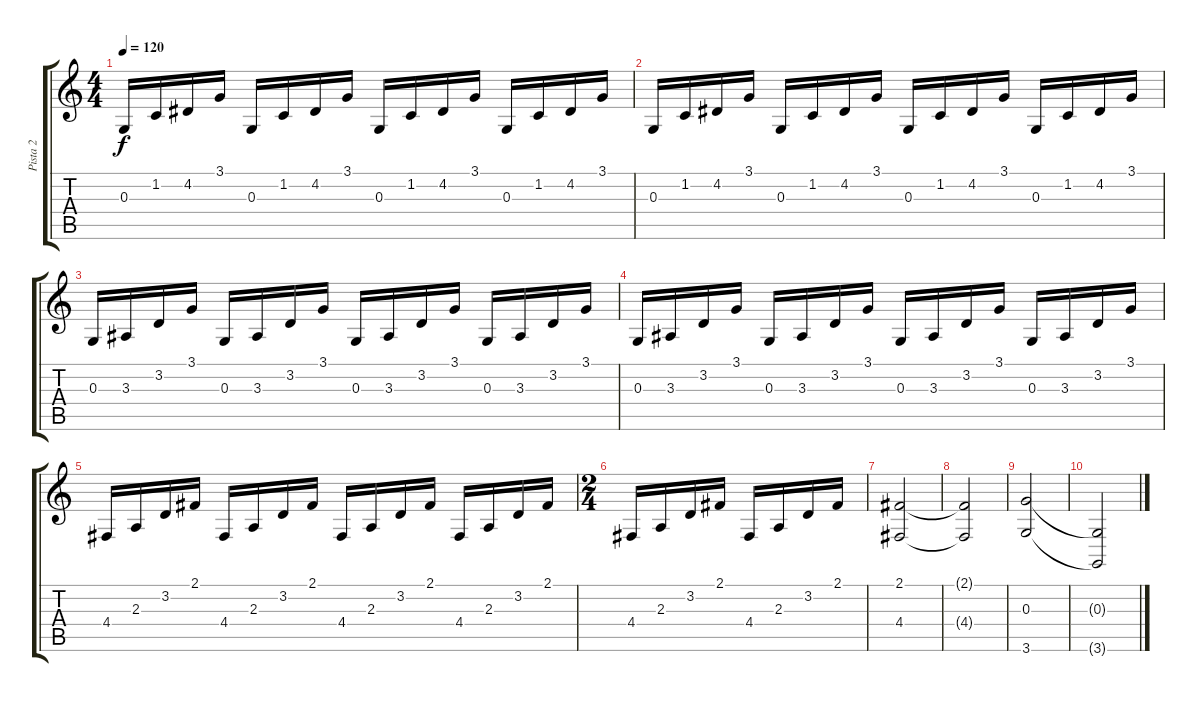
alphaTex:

\track ("Pista 2" "Pista 2") {instrument acousticgrandpiano}
\staff {score tabs}
\tuning (E4 B3 G3 D3 A2 E2) {hide}
\ts (4 4)
\tempo 120
\clef g2
\ks c
0.3.16{dy f} 1.2.16 4.2.16 3.1.16 0.3.16 1.2.16 4.2.16 3.1.16 0.3.16 1.2.16 4.2.16 3.1.16 0.3.16 1.2.16 4.2.16 3.1.16 |
0.3.16 1.2.16 4.2.16 3.1.16 0.3.16 1.2.16 4.2.16 3.1.16 0.3.16 1.2.16 4.2.16 3.1.16 0.3.16 1.2.16 4.2.16 3.1.16 |
0.3.16 3.3.16 3.2.16 3.1.16 0.3.16 3.3.16 3.2.16 3.1.16 0.3.16 3.3.16 3.2.16 3.1.16 0.3.16 3.3.16 3.2.16 3.1.16 |
0.3.16 3.3.16 3.2.16 3.1.16 0.3.16 3.3.16 3.2.16 3.1.16 0.3.16 3.3.16 3.2.16 3.1.16 0.3.16 3.3.16 3.2.16 3.1.16 |
4.4.16 2.3.16 3.2.16 2.1.16 4.4.16 2.3.16 3.2.16 2.1.16 4.4.16 2.3.16 3.2.16 2.1.16 4.4.16 2.3.16 3.2.16 2.1.16 |
\ts (2 4)
4.4.16 2.3.16 3.2.16 2.1.16 4.4.16 2.3.16 3.2.16 2.1.16 |
(2.1 4.4).2 |
(2.1{t} 4.4{t}).2 |
(0.3 3.6).2{ot 8vb} |
(0.3{t} 3.6{t}).2
